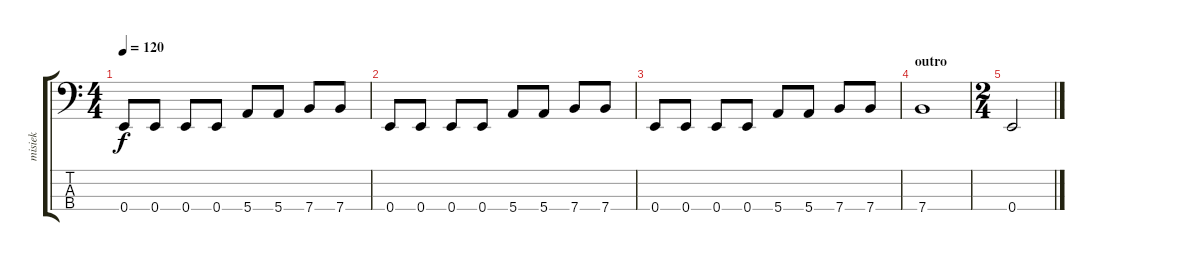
\track ("misiek" "misiek") {instrument electricbasspick}
\staff {score tabs}
\tuning (G2 D2 A1 E1) {hide}
\ts (4 4)
\tempo 120
\clef f4
\ks c
0.4.8{dy f} 0.4.8 0.4.8 0.4.8 5.4.8 5.4.8 7.4.8 7.4.8 |
0.4.8 0.4.8 0.4.8 0.4.8 5.4.8 5.4.8 7.4.8 7.4.8 |
0.4.8 0.4.8 0.4.8 0.4.8 5.4.8 5.4.8 7.4.8 7.4.8 |
\section ("" "outro")
7.4.1 |
\ts (2 4)
0.4.2
